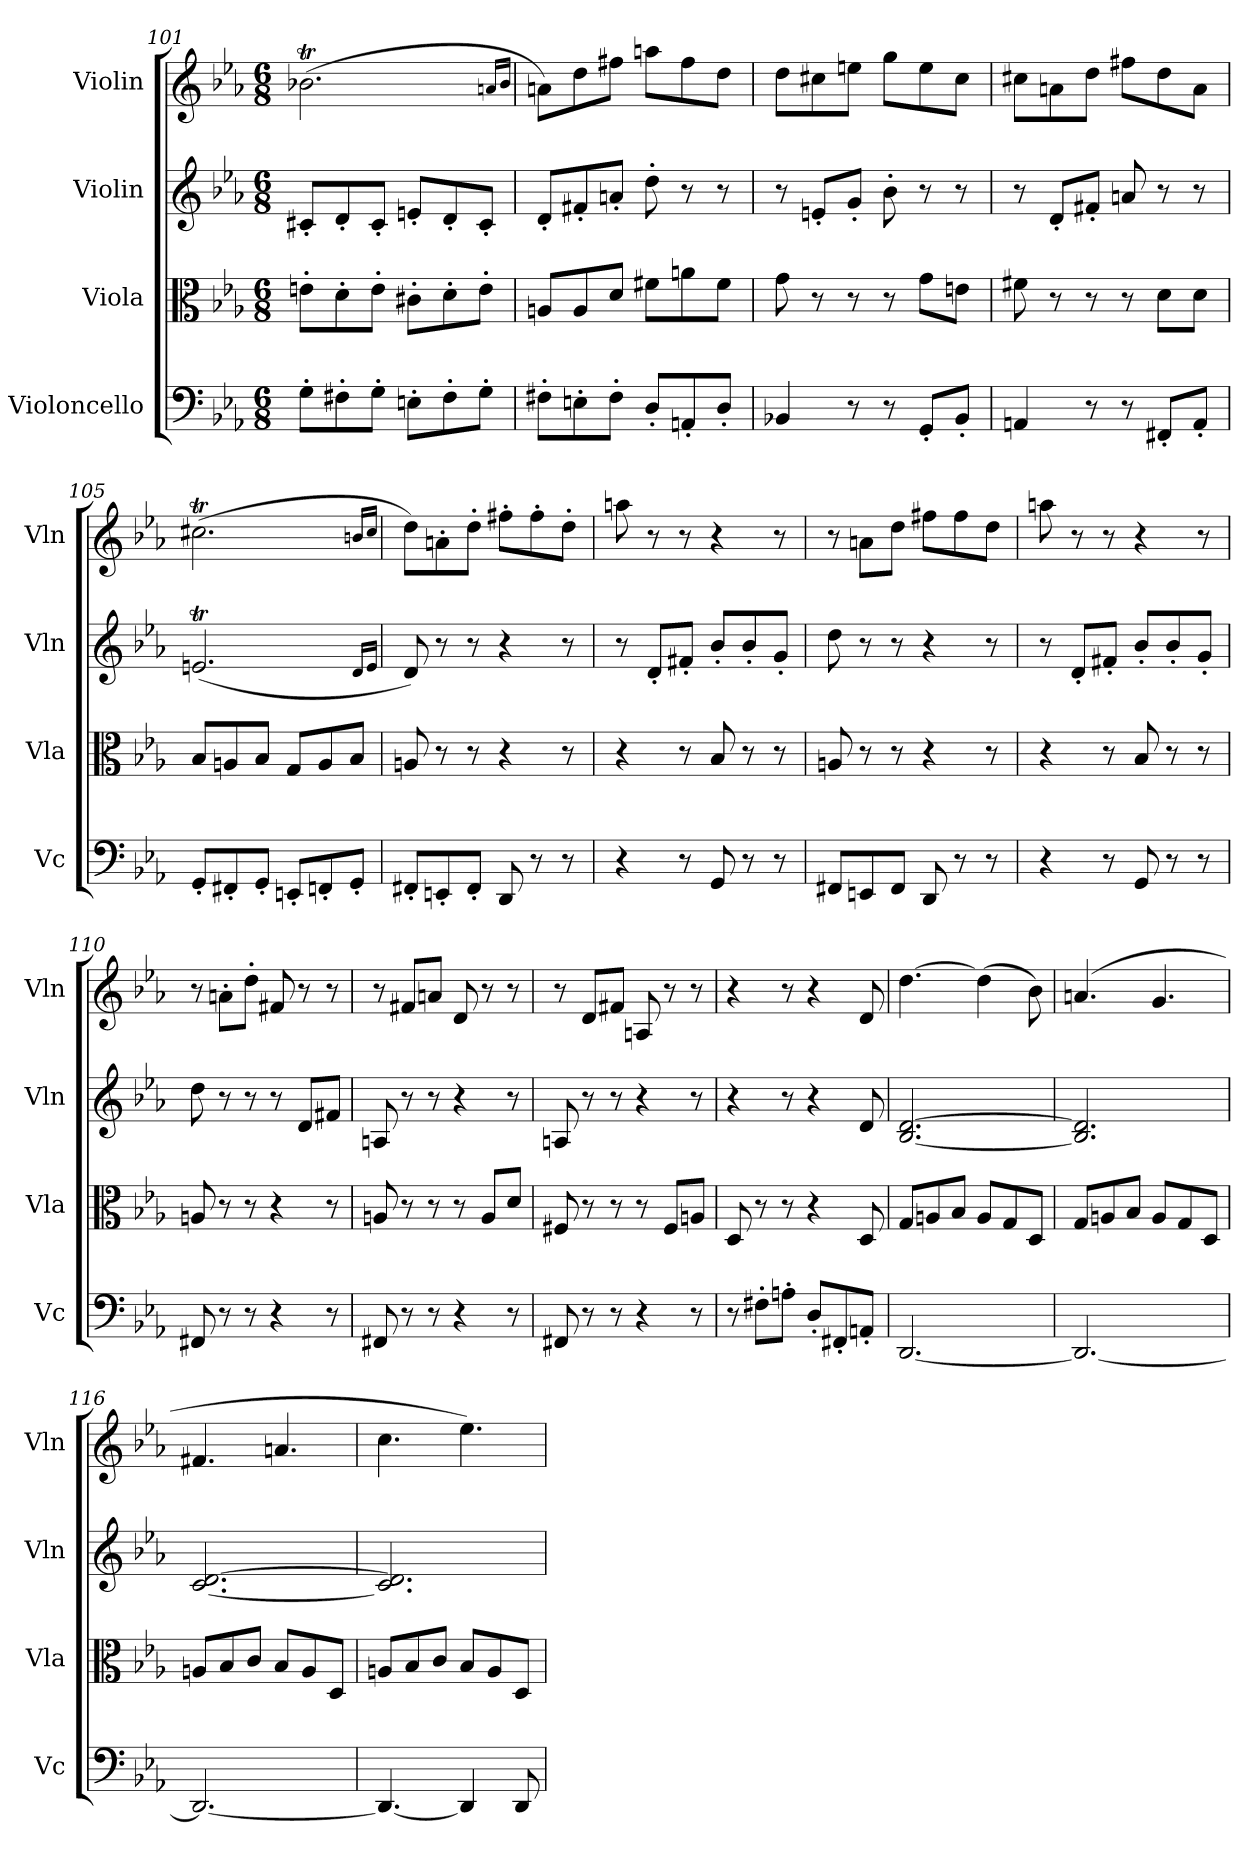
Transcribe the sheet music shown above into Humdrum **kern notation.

**kern	**kern	**kern	**kern
*part4	*part3	*part2	*part1
*staff4	*staff3	*staff2	*staff1
*I"Violoncello	*I"Viola	*I"Violin	*I"Violin
*I'Vc	*I'Vla	*I'Vln	*I'Vln
!!LO:PB:g=z
*clefF4	*clefC3	*clefG2	*clefG2
*k[b-e-a-]	*k[b-e-a-]	*k[b-e-a-]	*k[b-e-a-]
*M6/8	*M6/8	*M6/8	*M6/8
=101	=101	=101	=101
8G'\L	8en'\L	8c#X'/L	(2.b-XT\
8F#X'\	8d'\	8d'/	.
8G'\J	8e'\J	8c#'/J	.
8En'\L	8c#X'\L	8en'/L	.
8F#'\	8d'\	8d'/	.
8G'\J	8e'\J	8c#'/J	.
.	.	.	16qan/LL
.	.	.	16qb-/JJ
=102	=102	=102	=102
8F#X'\L	8An/L	8d'/L	8an\L)
8En'\	8A/	8f#X'/	8dd\
8F#'\J	8d/J	8an'/J	8ff#X\J
8D'/L	8f#X\L	8dd'\	8aan\L
8AAn'/	8an\	8r	8ff#\
8D'/J	8f#\J	8r	8dd\J
=103	=103	=103	=103
4BB-X/	8g\	8r	8dd\L
.	8r	8en'/L	8cc#X\
8r	8r	8g'/J	8een\J
8r	8r	8b-'\	8gg\L
8GG'/L	8g\L	8r	8ee\
8BB-'/J	8en\J	8r	8cc#\J
=104	=104	=104	=104
4AAn/	8f#X\	8r	8cc#X\L
.	8r	8d'/L	8an\
8r	8r	8f#X'/J	8dd\J
8r	8r	8an/	8ff#X\L
8FF#X'/L	8d\L	8r	8dd\
8AA'/J	8d\J	8r	8a\J
=105	=105	=105	=105
8GG'/L	8B-/L	(2.ent/	(2.cc#Xt\
8FF#X'/	8An/	.	.
8GG'/J	8B-/J	.	.
8EEn'/L	8G/L	.	.
8FFn'/	8A/	.	.
8GG'/J	8B-/J	.	.
.	.	16qd/LL	16qbn/LL
.	.	16qe/JJ	16qcc#/JJ
=106	=106	=106	=106
8FF#X'/L	8An/	8d/)	8dd\L)
8EEn'/	8r	8r	8an'\
8FF#'/J	8r	8r	8dd'\J
8DD/	4r	4r	8ff#X'\L
8r	.	.	8ff#'\
8r	8r	8r	8dd'\J
=107	=107	=107	=107
4r	4r	8r	8aan\
.	.	8d'/L	8r
8r	8r	8f#X'/J	8r
8GG/	8B-/	8b-'/L	4r
8r	8r	8b-'/	.
8r	8r	8g'/J	8r
=108	=108	=108	=108
8FF#X/L	8An/	8dd\	8r
8EEn/	8r	8r	8an\L
8FF#/J	8r	8r	8dd\J
8DD/	4r	4r	8ff#X\L
8r	.	.	8ff#\
8r	8r	8r	8dd\J
=109	=109	=109	=109
4r	4r	8r	8aan\
.	.	8d'/L	8r
8r	8r	8f#X'/J	8r
8GG/	8B-/	8b-'/L	4r
8r	8r	8b-'/	.
8r	8r	8g'/J	8r
=110	=110	=110	=110
8FF#X/	8An/	8dd\	8r
8r	8r	8r	8an'\L
8r	8r	8r	8dd'\J
4r	4r	8r	8f#X/
.	.	8d/L	8r
8r	8r	8f#X/J	8r
!!LO:LB:g=z
=111	=111	=111	=111
8FF#X/	8An/	8An/	8r
8r	8r	8r	8f#X/L
8r	8r	8r	8an/J
4r	8r	4r	8d/
.	8A/L	.	8r
8r	8d/J	8r	8r
=112	=112	=112	=112
8FF#X/	8F#X/	8An/	8r
8r	8r	8r	8d/L
8r	8r	8r	8f#X/J
4r	8r	4r	8An/
.	8F#/L	.	8r
8r	8An/J	8r	8r
=113	=113	=113	=113
8r	8D/	4r	4r
8F#X'\L	8r	.	.
8An'\J	8r	8r	8r
8D'/L	4r	4r	4r
8FF#X'/	.	.	.
8AAn'/J	8D/	8d/	8d/
=114	=114	=114	=114
[2.DD/	8G/L	[2.B-/ [2.d/	[4.dd\
.	8An/	.	.
.	8B-/J	.	.
.	8A/L	.	(4dd\]
.	8G/	.	.
.	8D/J	.	8b-\)
=115	=115	=115	=115
2.DD/_	8G/L	2.B-/] 2.d/]	(4.an/
.	8An/	.	.
.	8B-/J	.	.
.	8A/L	.	4.g/
.	8G/	.	.
.	8D/J	.	.
=116	=116	=116	=116
2.DD/_	8An/L	[2.c/ [2.d/	4.f#X/
.	8B-/	.	.
.	8c/J	.	.
.	8B-/L	.	4.an/
.	8A/	.	.
.	8D/J	.	.
=117	=117	=117	=117
4.DD/_	8An/L	2.c/] 2.d/]	4.cc\
.	8B-/	.	.
.	8c/J	.	.
4DD/]	8B-/L	.	4.ee-\)
.	8A/	.	.
8DD/	8D/J	.	.
=	=	=	=
*-	*-	*-	*-
